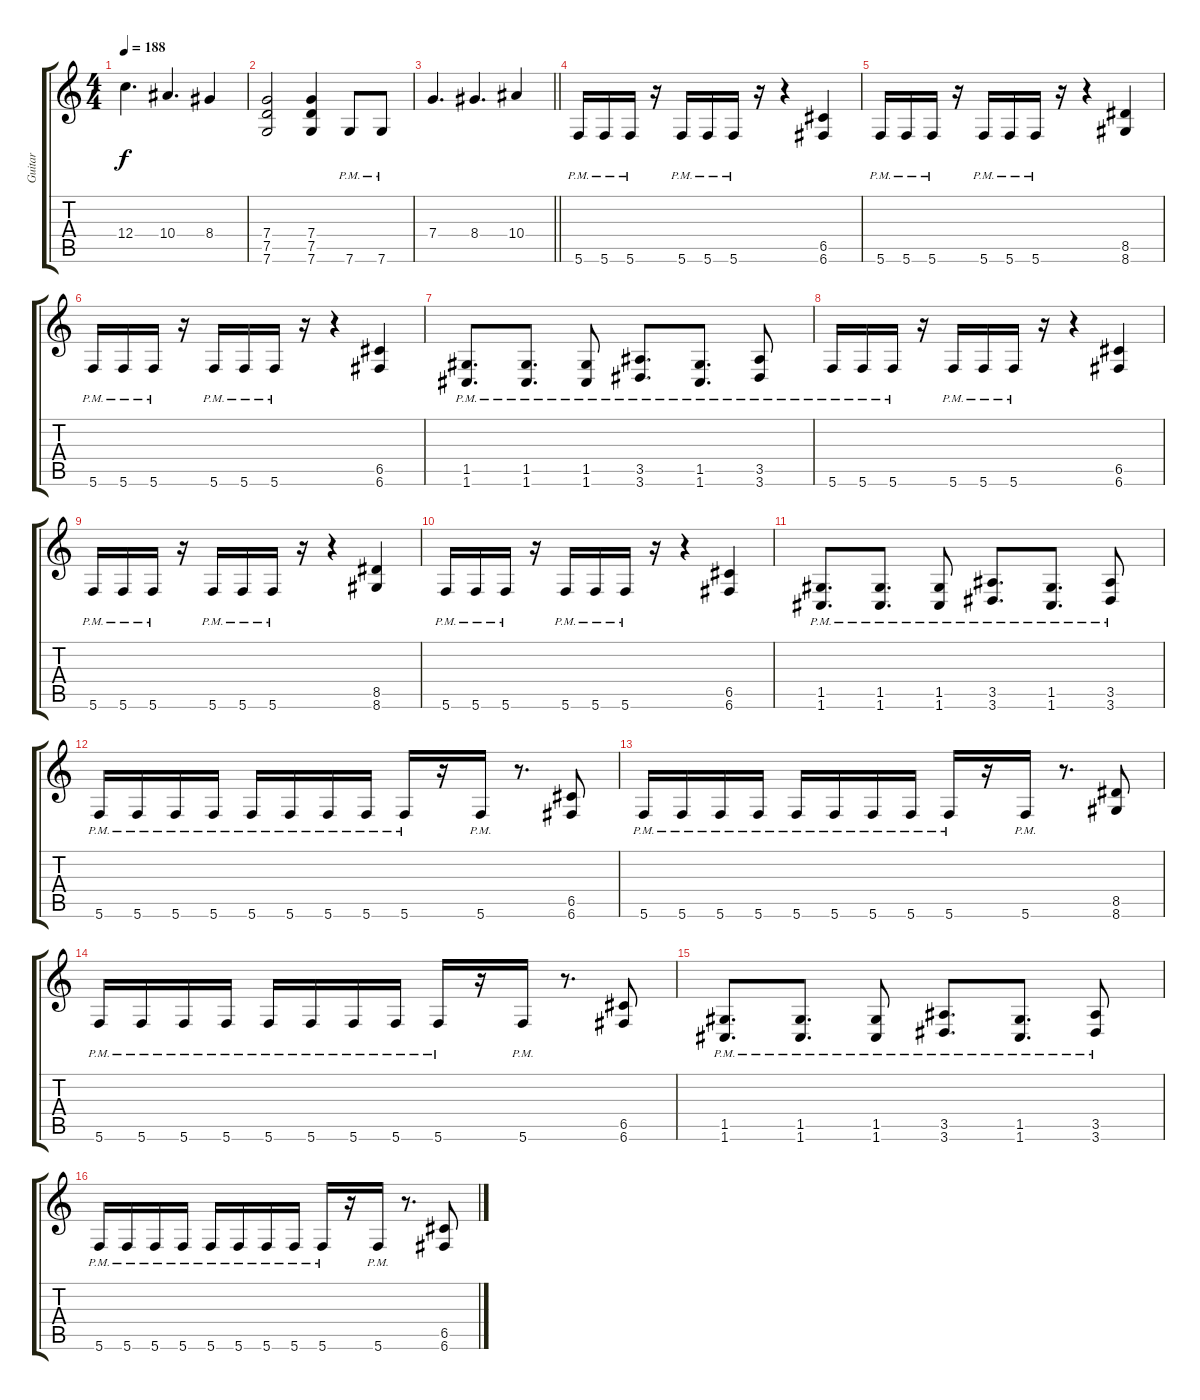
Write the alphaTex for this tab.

\track ("Guitar" "Guitar") {instrument distortionguitar}
\staff {score tabs}
\tuning (D4 A3 F3 C3 G2 C2) {hide}
\ts (4 4)
\tempo 188
\clef g2
\ks c
12.4.4{d dy f} 10.4.4{d} 8.4.4 |
(7.4 7.5 7.6).2 (7.4 7.5 7.6).4 7.6{pm}.8 7.6{pm}.8 |
\barLineRight lightlight
7.4.4{d} 8.4.4{d} 10.4.4 |
\section ("" " ")
5.6{pm}.16 5.6{pm}.16 5.6{pm}.16 r.16 5.6{pm}.16 5.6{pm}.16 5.6{pm}.16 r.16 r.4 (6.5 6.6).4 |
5.6{pm}.16 5.6{pm}.16 5.6{pm}.16 r.16 5.6{pm}.16 5.6{pm}.16 5.6{pm}.16 r.16 r.4 (8.5 8.6).4 |
5.6{pm}.16 5.6{pm}.16 5.6{pm}.16 r.16 5.6{pm}.16 5.6{pm}.16 5.6{pm}.16 r.16 r.4 (6.5 6.6).4 |
(1.5{pm} 1.6{pm}).8{d} (1.5{pm} 1.6{pm}).8{d} (1.5{pm} 1.6{pm}).8 (3.5{pm} 3.6{pm}).8{d} (1.5{pm} 1.6{pm}).8{d} (3.5{pm} 3.6{pm}).8 |
5.6{pm}.16 5.6{pm}.16 5.6{pm}.16 r.16 5.6{pm}.16 5.6{pm}.16 5.6{pm}.16 r.16 r.4 (6.5 6.6).4 |
5.6{pm}.16 5.6{pm}.16 5.6{pm}.16 r.16 5.6{pm}.16 5.6{pm}.16 5.6{pm}.16 r.16 r.4 (8.5 8.6).4 |
5.6{pm}.16 5.6{pm}.16 5.6{pm}.16 r.16 5.6{pm}.16 5.6{pm}.16 5.6{pm}.16 r.16 r.4 (6.5 6.6).4 |
(1.5{pm} 1.6{pm}).8{d} (1.5{pm} 1.6{pm}).8{d} (1.5{pm} 1.6{pm}).8 (3.5{pm} 3.6{pm}).8{d} (1.5{pm} 1.6{pm}).8{d} (3.5{pm} 3.6{pm}).8 |
5.6{pm}.16 5.6{pm}.16 5.6{pm}.16 5.6{pm}.16 5.6{pm}.16 5.6{pm}.16 5.6{pm}.16 5.6{pm}.16 5.6{pm}.16 r.16 5.6{pm}.16 r.8{d} (6.5 6.6).8 |
5.6{pm}.16 5.6{pm}.16 5.6{pm}.16 5.6{pm}.16 5.6{pm}.16 5.6{pm}.16 5.6{pm}.16 5.6{pm}.16 5.6{pm}.16 r.16 5.6{pm}.16 r.8{d} (8.5 8.6).8 |
5.6{pm}.16 5.6{pm}.16 5.6{pm}.16 5.6{pm}.16 5.6{pm}.16 5.6{pm}.16 5.6{pm}.16 5.6{pm}.16 5.6{pm}.16 r.16 5.6{pm}.16 r.8{d} (6.5 6.6).8 |
(1.5{pm} 1.6{pm}).8{d} (1.5{pm} 1.6{pm}).8{d} (1.5{pm} 1.6{pm}).8 (3.5{pm} 3.6{pm}).8{d} (1.5{pm} 1.6{pm}).8{d} (3.5{pm} 3.6{pm}).8 |
5.6{pm}.16 5.6{pm}.16 5.6{pm}.16 5.6{pm}.16 5.6{pm}.16 5.6{pm}.16 5.6{pm}.16 5.6{pm}.16 5.6{pm}.16 r.16 5.6{pm}.16 r.8{d} (6.5 6.6).8
